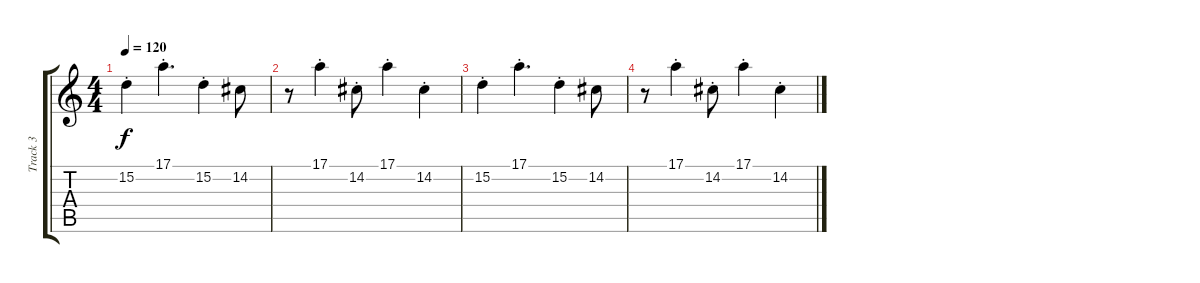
\track ("Track 3" "Track 3") {instrument ocarina}
\staff {score tabs}
\tuning (E4 B3 G3 D3 A2 E2) {hide}
\ts (4 4)
\tempo 120
\clef g2
\ks c
15.2{st}.4{dy f} 17.1{st}.4{d} 15.2{st}.4 14.2.8 |
r.8 17.1{st}.4 14.2{st}.8 17.1{st}.4 14.2{st}.4 |
15.2{st}.4 17.1{st}.4{d} 15.2{st}.4 14.2.8 |
r.8 17.1{st}.4 14.2{st}.8 17.1{st}.4 14.2{st}.4
